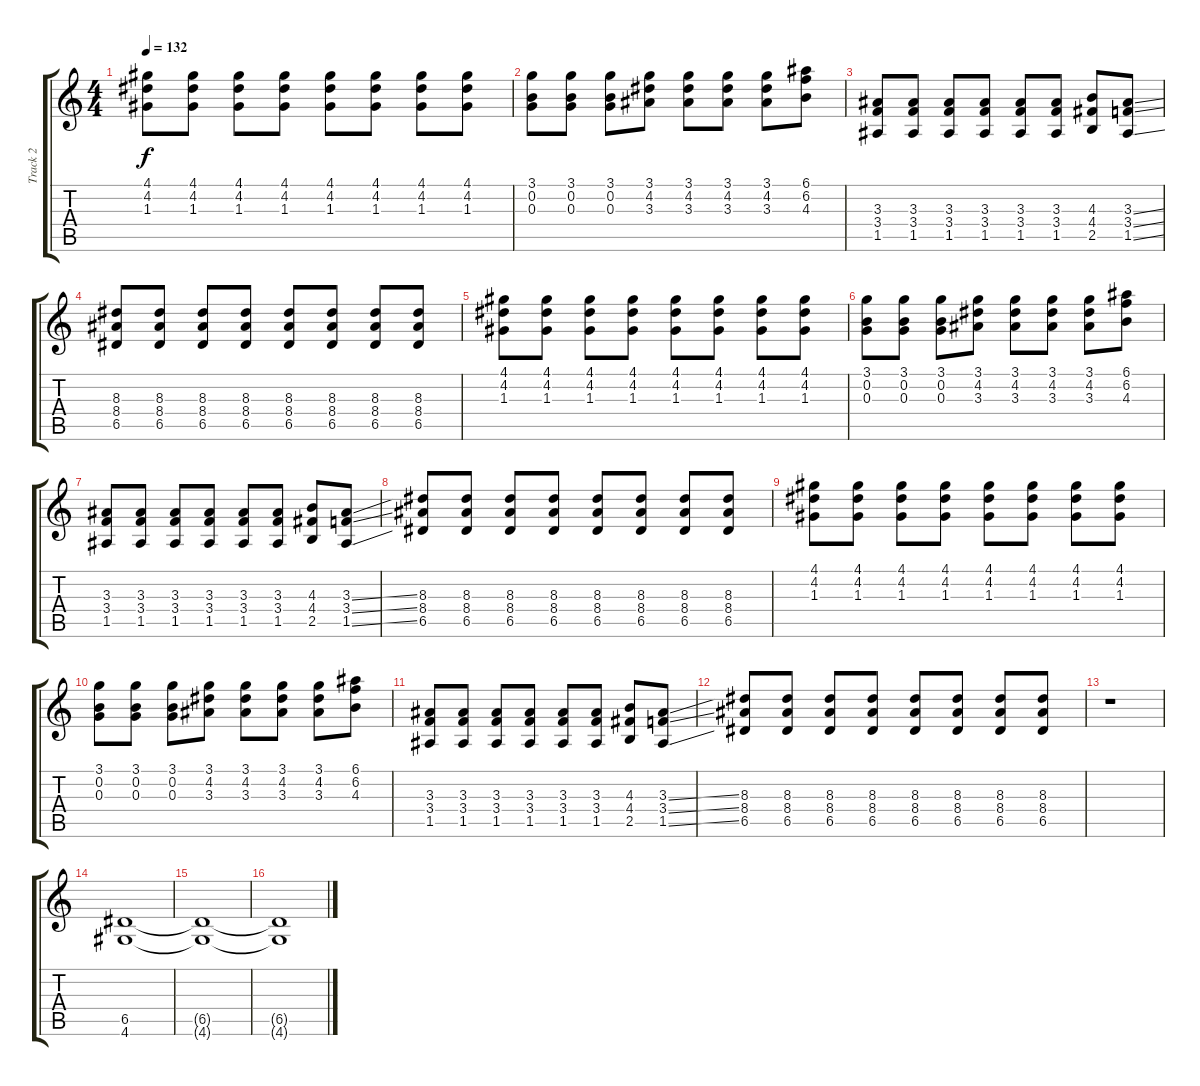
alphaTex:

\track ("Track 2" "Track 2") {instrument distortionguitar}
\staff {score tabs}
\tuning (E4 B3 G3 D3 A2 E2) {hide}
\ts (4 4)
\tempo 132
\clef g2
\ks c
(4.1 4.2 1.3).8{dy f} (4.1 4.2 1.3).8 (4.1 4.2 1.3).8 (4.1 4.2 1.3).8 (4.1 4.2 1.3).8 (4.1 4.2 1.3).8 (4.1 4.2 1.3).8 (4.1 4.2 1.3).8 |
(3.1 0.2 0.3).8 (3.1 0.2 0.3).8 (3.1 0.2 0.3).8 (3.1 4.2 3.3).8 (3.1 4.2 3.3).8 (3.1 4.2 3.3).8 (3.1 4.2 3.3).8 (6.1 6.2 4.3).8 |
(3.3 3.4 1.5).8 (3.3 3.4 1.5).8 (3.3 3.4 1.5).8 (3.3 3.4 1.5).8 (3.3 3.4 1.5).8 (3.3 3.4 1.5).8 (4.3 4.4 2.5).8 (3.3{ss} 3.4{ss} 1.5{ss}).8 |
(8.3 8.4 6.5).8 (8.3 8.4 6.5).8 (8.3 8.4 6.5).8 (8.3 8.4 6.5).8 (8.3 8.4 6.5).8 (8.3 8.4 6.5).8 (8.3 8.4 6.5).8 (8.3 8.4 6.5).8 |
(4.1 4.2 1.3).8 (4.1 4.2 1.3).8 (4.1 4.2 1.3).8 (4.1 4.2 1.3).8 (4.1 4.2 1.3).8 (4.1 4.2 1.3).8 (4.1 4.2 1.3).8 (4.1 4.2 1.3).8 |
(3.1 0.2 0.3).8 (3.1 0.2 0.3).8 (3.1 0.2 0.3).8 (3.1 4.2 3.3).8 (3.1 4.2 3.3).8 (3.1 4.2 3.3).8 (3.1 4.2 3.3).8 (6.1 6.2 4.3).8 |
(3.3 3.4 1.5).8 (3.3 3.4 1.5).8 (3.3 3.4 1.5).8 (3.3 3.4 1.5).8 (3.3 3.4 1.5).8 (3.3 3.4 1.5).8 (4.3 4.4 2.5).8 (3.3{ss} 3.4{ss} 1.5{ss}).8 |
(8.3 8.4 6.5).8 (8.3 8.4 6.5).8 (8.3 8.4 6.5).8 (8.3 8.4 6.5).8 (8.3 8.4 6.5).8 (8.3 8.4 6.5).8 (8.3 8.4 6.5).8 (8.3 8.4 6.5).8 |
(4.1 4.2 1.3).8 (4.1 4.2 1.3).8 (4.1 4.2 1.3).8 (4.1 4.2 1.3).8 (4.1 4.2 1.3).8 (4.1 4.2 1.3).8 (4.1 4.2 1.3).8 (4.1 4.2 1.3).8 |
(3.1 0.2 0.3).8 (3.1 0.2 0.3).8 (3.1 0.2 0.3).8 (3.1 4.2 3.3).8 (3.1 4.2 3.3).8 (3.1 4.2 3.3).8 (3.1 4.2 3.3).8 (6.1 6.2 4.3).8 |
(3.3 3.4 1.5).8 (3.3 3.4 1.5).8 (3.3 3.4 1.5).8 (3.3 3.4 1.5).8 (3.3 3.4 1.5).8 (3.3 3.4 1.5).8 (4.3 4.4 2.5).8 (3.3{ss} 3.4{ss} 1.5{ss}).8 |
(8.3 8.4 6.5).8 (8.3 8.4 6.5).8 (8.3 8.4 6.5).8 (8.3 8.4 6.5).8 (8.3 8.4 6.5).8 (8.3 8.4 6.5).8 (8.3 8.4 6.5).8 (8.3 8.4 6.5).8 |
r.1 |
(6.5 4.6).1 |
(6.5{t} 4.6{t}).1 |
(6.5{t} 4.6{t}).1
